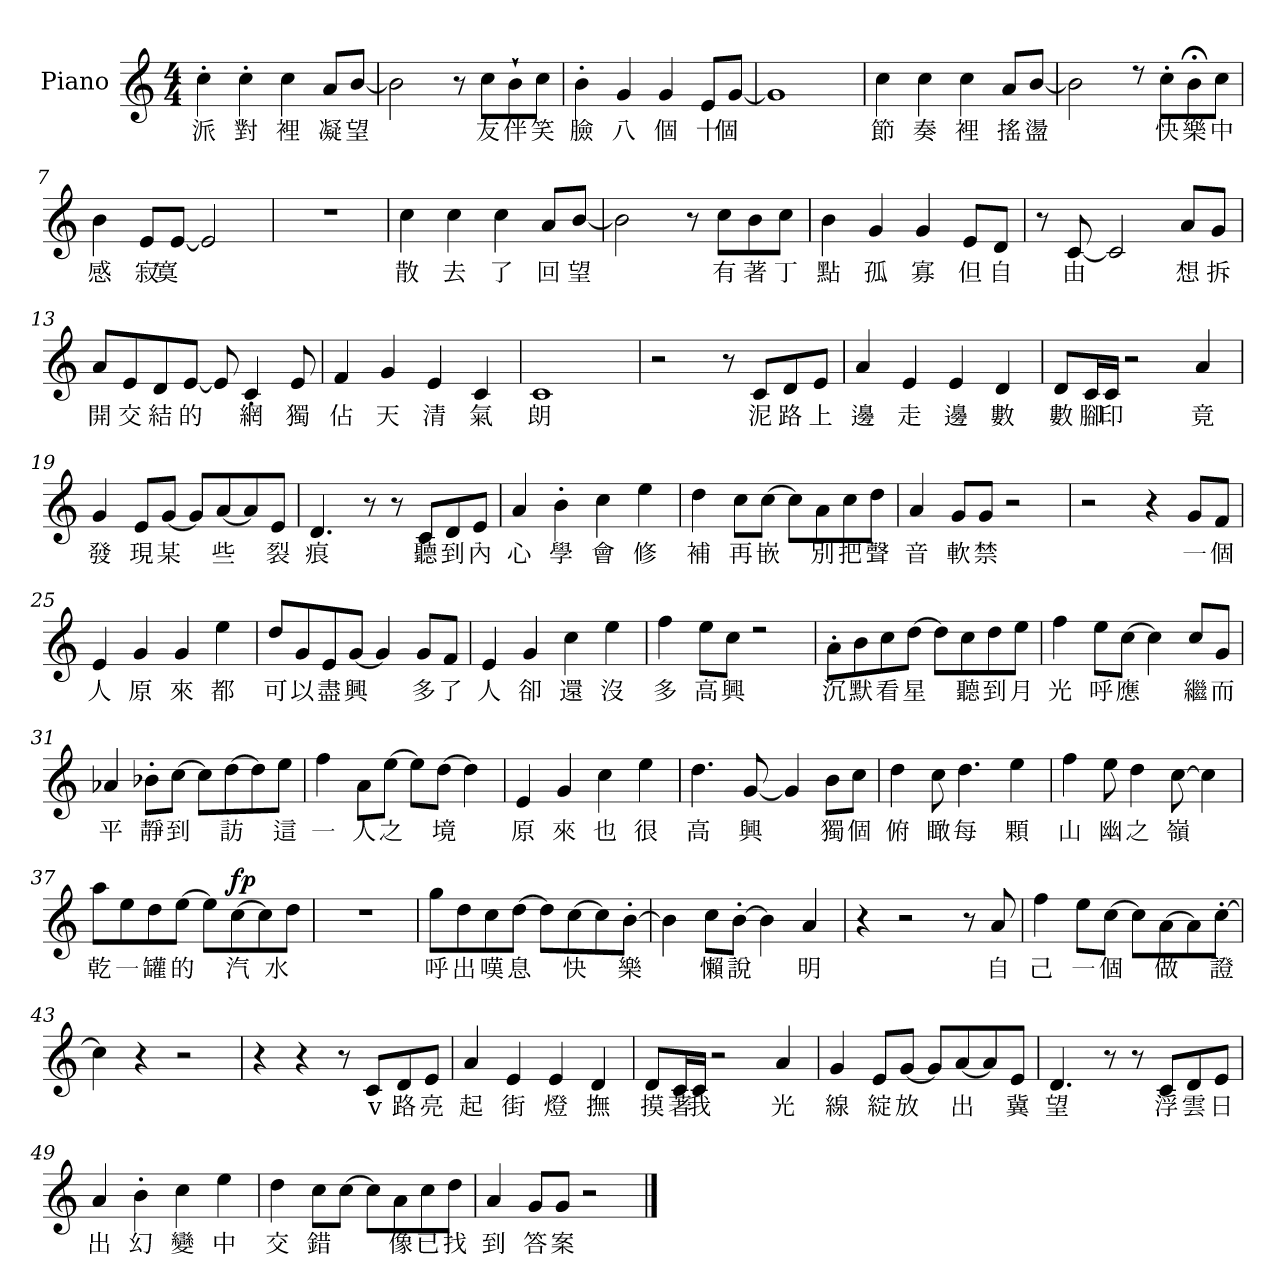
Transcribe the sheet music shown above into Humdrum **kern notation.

**kern	**text	**dynam
*part1	*part1	*part1
*staff1	*staff1	*staff1
*I"Piano	*	*
*I'Pno	*	*
*clefG2	*	*
*k[]	*	*
*M4/4	*	*
=1	=1	=1
!	!LO:LY:b	!
4cc'\	派	.
!	!LO:LY:b	!
4cc'\	對	.
!	!LO:LY:b	!
4cc\	裡	.
!	!LO:LY:b	!
8a/L	凝	.
!	!LO:LY:b	!
[8b/J	望	.
=2	=2	=2
2b\]	.	.
8r	.	.
!	!LO:LY:b	!
8cc\L	友	.
!	!LO:LY:b	!
8b''\	伴	.
!	!LO:LY:b	!
8cc\J	笑	.
=3	=3	=3
!	!LO:LY:b	!
4b'\	臉	.
!	!LO:LY:b	!
4g/	八	.
!	!LO:LY:b	!
4g/	個	.
!	!LO:LY:b	!
8e/L	十	.
!	!LO:LY:b	!
[8g/J	個	.
=4	=4	=4
1g]	.	.
=5	=5	=5
!	!LO:LY:b	!
4cc\	節	.
!	!LO:LY:b	!
4cc\	奏	.
!	!LO:LY:b	!
4cc\	裡	.
!	!LO:LY:b	!
8a/L	搖	.
!	!LO:LY:b	!
[8b/J	盪	.
=6	=6	=6
2b\]	.	.
8rdd	.	.
!	!LO:LY:b	!
8cc'\L	快	.
!	!LO:LY:b	!
8b;\	樂	.
!	!LO:LY:b	!
8cc\J	中	.
!!LO:LB:g=z
=7	=7	=7
!	!LO:LY:b	!
4b\	感	.
!	!LO:LY:b	!
8e/L	寂	.
!	!LO:LY:b	!
[8e/J	寞	.
2e/]	.	.
=8	=8	=8
1r	.	.
=9	=9	=9
!	!LO:LY:b	!
4cc\	散	.
!	!LO:LY:b	!
4cc\	去	.
!	!LO:LY:b	!
4cc\	了	.
!	!LO:LY:b	!
8a/L	回	.
!	!LO:LY:b	!
[8b/J	望	.
=10	=10	=10
2b\]	.	.
8r	.	.
!	!LO:LY:b	!
8cc\L	有	.
!	!LO:LY:b	!
8b\	著	.
!	!LO:LY:b	!
8cc\J	丁	.
=11	=11	=11
!	!LO:LY:b	!
4b\	點	.
!	!LO:LY:b	!
4g/	孤	.
!	!LO:LY:b	!
4g/	寡	.
!	!LO:LY:b	!
8e/L	但	.
!	!LO:LY:b	!
8d/J	自	.
=12	=12	=12
8r	.	.
!	!LO:LY:b	!
[8c/	由	.
2c/]	.	.
!	!LO:LY:b	!
8a/L	想	.
!	!LO:LY:b	!
8g/J	拆	.
!!LO:LB:g=z
=13	=13	=13
!	!LO:LY:b	!
8a/L	開	.
!	!LO:LY:b	!
8e/	交	.
!	!LO:LY:b	!
8d/	結	.
!	!LO:LY:b	!
[8e/J	的	.
8e/]	.	.
!	!LO:LY:b	!
4c'/	網	.
!	!LO:LY:b	!
8e/	獨	.
=14	=14	=14
!	!LO:LY:b	!
4f/	佔	.
!	!LO:LY:b	!
4g/	天	.
!	!LO:LY:b	!
4e/	清	.
!	!LO:LY:b	!
4c/	氣	.
=15	=15	=15
!	!LO:LY:b	!
1c	朗	.
=16	=16	=16
2r	.	.
8r	.	.
!	!LO:LY:b	!
8c/L	泥	.
!	!LO:LY:b	!
8d/	路	.
!	!LO:LY:b	!
8e/J	上	.
=17	=17	=17
!	!LO:LY:b	!
4a/	邊	.
!	!LO:LY:b	!
4e/	走	.
!	!LO:LY:b	!
4e/	邊	.
!	!LO:LY:b	!
4d/	數	.
!!LO:LB:g=z
=18	=18	=18
!	!LO:LY:b	!
8d/L	數	.
!	!LO:LY:b	!
16c/L	腳	.
!	!LO:LY:b	!
16c/JJ	印	.
2r	.	.
!	!LO:LY:b	!
4a/	竟	.
=19	=19	=19
!	!LO:LY:b	!
4g/	發	.
!	!LO:LY:b	!
8e/L	現	.
!	!LO:LY:b	!
[8g/J	某	.
8g/L]	.	.
!	!LO:LY:b	!
[8a/	些	.
8a/]	.	.
!	!LO:LY:b	!
8e/J	裂	.
=20	=20	=20
!	!LO:LY:b	!
4.d/	痕	.
8r	.	.
8r	.	.
!	!LO:LY:b	!
8c/L	聽	.
!	!LO:LY:b	!
8d/	到	.
!	!LO:LY:b	!
8e/J	內	.
=21	=21	=21
!	!LO:LY:b	!
4a/	心	.
!	!LO:LY:b	!
4b'\	學	.
!	!LO:LY:b	!
4cc\	會	.
!	!LO:LY:b	!
4ee\	修	.
=22	=22	=22
!	!LO:LY:b	!
4dd\	補	.
!	!LO:LY:b	!
8cc\L	再	.
!	!LO:LY:b	!
[8cc\J	嵌	.
8cc\L]	.	.
!	!LO:LY:b	!
8a\	別	.
!	!LO:LY:b	!
8cc\	把	.
!	!LO:LY:b	!
8dd\J	聲	.
!!LO:LB:g=z
=23	=23	=23
!	!LO:LY:b	!
4a/	音	.
!	!LO:LY:b	!
8g/L	軟	.
!	!LO:LY:b	!
8g/J	禁	.
2r	.	.
=24	=24	=24
2r	.	.
4r	.	.
!	!LO:LY:b	!
8g/L	一	.
!	!LO:LY:b	!
8f/J	個	.
=25	=25	=25
!	!LO:LY:b	!
4e/	人	.
!	!LO:LY:b	!
4g/	原	.
!	!LO:LY:b	!
4g/	來	.
!	!LO:LY:b	!
4ee\	都	.
=26	=26	=26
!	!LO:LY:b	!
8dd/L	可	.
!	!LO:LY:b	!
8g/	以	.
!	!LO:LY:b	!
8e/	盡	.
!	!LO:LY:b	!
[8g/J	興	.
4g/]	.	.
!	!LO:LY:b	!
8g/L	多	.
!	!LO:LY:b	!
8f/J	了	.
=27	=27	=27
!	!LO:LY:b	!
4e/	人	.
!	!LO:LY:b	!
4g/	卻	.
!	!LO:LY:b	!
4cc\	還	.
!	!LO:LY:b	!
4ee\	沒	.
=28	=28	=28
!	!LO:LY:b	!
4ff\	多	.
!	!LO:LY:b	!
8ee\L	高	.
!	!LO:LY:b	!
8cc\J	興	.
2rdd	.	.
!!LO:LB:g=z
=29	=29	=29
!	!LO:LY:b	!
8a'\L	沉	.
!	!LO:LY:b	!
8b\	默	.
!	!LO:LY:b	!
8cc\	看	.
!	!LO:LY:b	!
[8dd\J	星	.
8dd\L]	.	.
!	!LO:LY:b	!
8cc\	聽	.
!	!LO:LY:b	!
8dd\	到	.
!	!LO:LY:b	!
8ee\J	月	.
=30	=30	=30
!	!LO:LY:b	!
4ff\	光	.
!	!LO:LY:b	!
8ee\L	呼	.
!	!LO:LY:b	!
[8cc\J	應	.
4cc\]	.	.
!	!LO:LY:b	!
8cc/L	繼	.
!	!LO:LY:b	!
8g/J	而	.
=31	=31	=31
!	!LO:LY:b	!
4a-X/	平	.
!	!LO:LY:b	!
8b-X'\L	靜	.
!	!LO:LY:b	!
[8cc\J	到	.
8cc\L]	.	.
!	!LO:LY:b	!
[8dd\	訪	.
8dd\]	.	.
!	!LO:LY:b	!
8ee\J	這	.
=32	=32	=32
!	!LO:LY:b	!
4ff\	一	.
!	!LO:LY:b	!
8a\L	人	.
!	!LO:LY:b	!
[8ee\J	之	.
8ee\L]	.	.
!	!LO:LY:b	!
[8dd\J	境	.
4dd\]	.	.
=33	=33	=33
!	!LO:LY:b	!
4e/	原	.
!	!LO:LY:b	!
4g/	來	.
!	!LO:LY:b	!
4cc\	也	.
!	!LO:LY:b	!
4ee\	很	.
!!LO:LB:g=z
=34	=34	=34
!	!LO:LY:b	!
4.dd\	高	.
!	!LO:LY:b	!
[8g/	興	.
4g/]	.	.
!	!LO:LY:b	!
8b\L	獨	.
!	!LO:LY:b	!
8cc\J	個	.
=35	=35	=35
!	!LO:LY:b	!
4dd\	俯	.
!	!LO:LY:b	!
8cc\	瞰	.
!	!LO:LY:b	!
4.dd\	每	.
!	!LO:LY:b	!
4ee\	顆	.
=36	=36	=36
!	!LO:LY:b	!
4ff\	山	.
!	!LO:LY:b	!
8ee\	幽	.
!	!LO:LY:b	!
4dd\	之	.
!	!LO:LY:b	!
[8cc\	嶺	.
4cc\]	.	.
=37	=37	=37
!	!LO:LY:b	!
8aa\L	乾	.
!	!LO:LY:b	!
8ee\	一	.
!	!LO:LY:b	!
8dd\	罐	.
!	!LO:LY:b	!
[8ee\J	的	.
8ee\L]	.	.
!	!LO:LY:b	!LO:DY:b
[8cc\	汽	fp
8cc\]	.	.
!	!LO:LY:b	!
8dd\J	水	.
=38	=38	=38
1r	.	.
=39	=39	=39
!	!LO:LY:b	!
8gg\L	呼	.
!	!LO:LY:b	!
8dd\	出	.
!	!LO:LY:b	!
8cc\	嘆	.
!	!LO:LY:b	!
[8dd\J	息	.
8dd\L]	.	.
!	!LO:LY:b	!
[8cc\	快	.
8cc\]	.	.
!	!LO:LY:b	!
[8b'\J	樂	.
!!LO:LB:g=z
=40	=40	=40
4b\]	.	.
!	!LO:LY:b	!
8cc\L	懶	.
!	!LO:LY:b	!
[8b'\J	說	.
4b\]	.	.
!	!LO:LY:b	!
4a/	明	.
=41	=41	=41
4r	.	.
2r	.	.
8r	.	.
!	!LO:LY:b	!
8a/	自	.
=42	=42	=42
!	!LO:LY:b	!
4ff\	己	.
!	!LO:LY:b	!
8ee\L	一	.
!	!LO:LY:b	!
[8cc\J	個	.
8cc\L]	.	.
!	!LO:LY:b	!
[8a\	做	.
8a\]	.	.
!	!LO:LY:b	!
[8cc'\J	證	.
=43	=43	=43
4cc\]	.	.
4r	.	.
2r	.	.
=44	=44	=44
4r	.	.
4r	.	.
8r	.	.
!	!LO:LY:b	!
8c/L	v	.
!	!LO:LY:b	!
8d/	路	.
!	!LO:LY:b	!
8e/J	亮	.
=45	=45	=45
!	!LO:LY:b	!
4a/	起	.
!	!LO:LY:b	!
4e/	街	.
!	!LO:LY:b	!
4e/	燈	.
!	!LO:LY:b	!
4d/	撫	.
!!LO:LB:g=z
=46	=46	=46
!	!LO:LY:b	!
8d/L	摸	.
!	!LO:LY:b	!
16c/L	著	.
!	!LO:LY:b	!
16c/JJ	我	.
2r	.	.
!	!LO:LY:b	!
4a/	光	.
=47	=47	=47
!	!LO:LY:b	!
4g/	線	.
!	!LO:LY:b	!
8e/L	綻	.
!	!LO:LY:b	!
[8g/J	放	.
8g/L]	.	.
!	!LO:LY:b	!
[8a/	出	.
8a/]	.	.
!	!LO:LY:b	!
8e/J	冀	.
=48	=48	=48
!	!LO:LY:b	!
4.d/	望	.
8r	.	.
8r	.	.
!	!LO:LY:b	!
8c/L	浮	.
!	!LO:LY:b	!
8d/	雲	.
!	!LO:LY:b	!
8e/J	日	.
=49	=49	=49
!	!LO:LY:b	!
4a/	出	.
!	!LO:LY:b	!
4b'\	幻	.
!	!LO:LY:b	!
4cc\	變	.
!	!LO:LY:b	!
4ee\	中	.
=50	=50	=50
!	!LO:LY:b	!
4dd\	交	.
!	!LO:LY:b	!
8cc\L	錯	.
[8cc\J	.	.
8cc\L]	.	.
!	!LO:LY:b	!
8a\	像	.
!	!LO:LY:b	!
8cc\	已	.
!	!LO:LY:b	!
8dd\J	找	.
!!LO:LB:g=z
=51	=51	=51
!	!LO:LY:b	!
4a/	到	.
!	!LO:LY:b	!
8g/L	答	.
!	!LO:LY:b	!
8g/J	案	.
2r	.	.
==	==	==
*-	*-	*-
